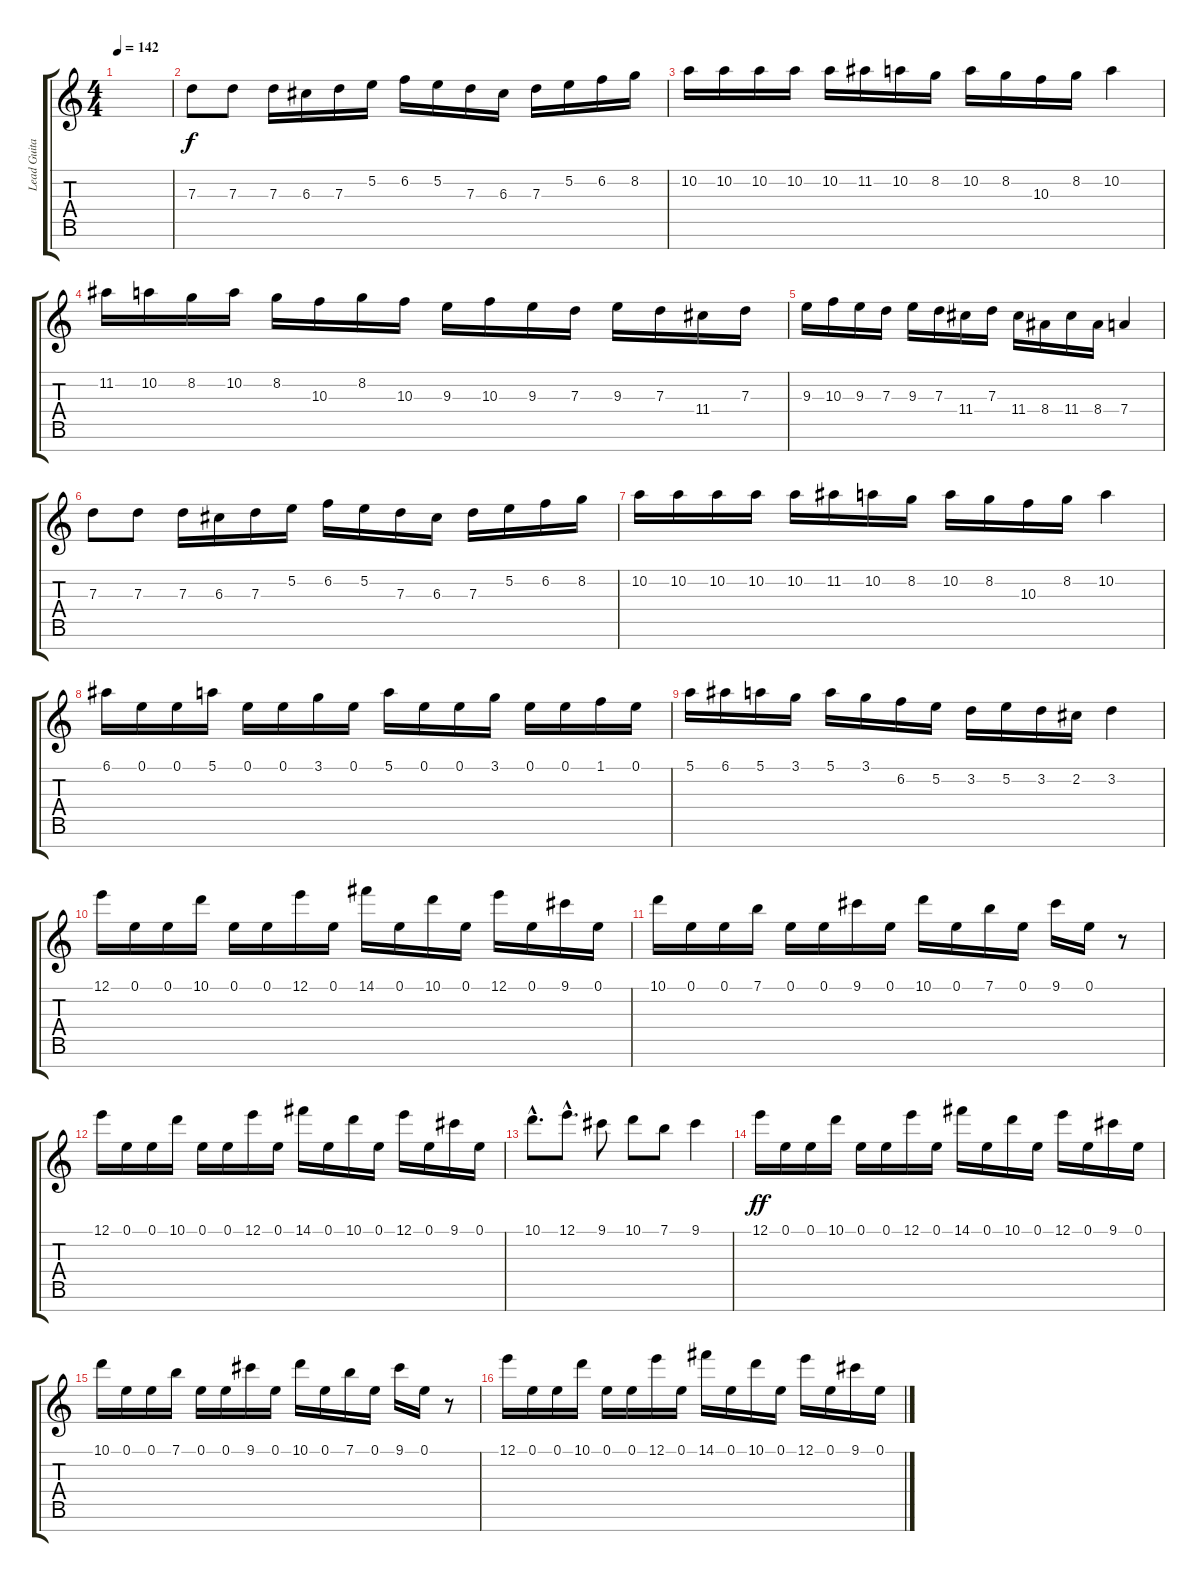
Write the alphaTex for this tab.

\track ("Lead Guitar" "Lead Guita") {instrument distortionguitar}
\staff {score tabs}
\tuning (E4 B3 G3 D3 A2 E2 B1) {hide}
\ts (4 4)
\tempo 142
\clef g2
\ks c
|
7.3.8 7.3.8 7.3.16 6.3.16 7.3.16 5.2.16 6.2.16 5.2.16 7.3.16 6.3.16 7.3.16 5.2.16 6.2.16 8.2.16 |
10.2.16 10.2.16 10.2.16 10.2.16 10.2.16 11.2.16 10.2.16 8.2.16 10.2.16 8.2.16 10.3.16 8.2.16 10.2.4 |
11.2.16 10.2.16 8.2.16 10.2.16 8.2.16 10.3.16 8.2.16 10.3.16 9.3.16 10.3.16 9.3.16 7.3.16 9.3.16 7.3.16 11.4.16 7.3.16 |
9.3.16 10.3.16 9.3.16 7.3.16 9.3.16 7.3.16 11.4.16 7.3.16 11.4.16 8.4.16 11.4.16 8.4.16 7.4.4 |
7.3.8 7.3.8 7.3.16 6.3.16 7.3.16 5.2.16 6.2.16 5.2.16 7.3.16 6.3.16 7.3.16 5.2.16 6.2.16 8.2.16 |
10.2.16 10.2.16 10.2.16 10.2.16 10.2.16 11.2.16 10.2.16 8.2.16 10.2.16 8.2.16 10.3.16 8.2.16 10.2.4 |
6.1.16 0.1.16 0.1.16 5.1.16 0.1.16 0.1.16 3.1.16 0.1.16 5.1.16 0.1.16 0.1.16 3.1.16 0.1.16 0.1.16 1.1.16 0.1.16 |
5.1.16 6.1.16 5.1.16 3.1.16 5.1.16 3.1.16 6.2.16 5.2.16 3.2.16 5.2.16 3.2.16 2.2.16 3.2.4 |
12.1.16 0.1.16 0.1.16 10.1.16 0.1.16 0.1.16 12.1.16 0.1.16 14.1.16 0.1.16 10.1.16 0.1.16 12.1.16 0.1.16 9.1.16 0.1.16 |
10.1.16 0.1.16 0.1.16 7.1.16 0.1.16 0.1.16 9.1.16 0.1.16 10.1.16 0.1.16 7.1.16 0.1.16 9.1.16 0.1.16 r.8 |
12.1.16 0.1.16 0.1.16 10.1.16 0.1.16 0.1.16 12.1.16 0.1.16 14.1.16 0.1.16 10.1.16 0.1.16 12.1.16 0.1.16 9.1.16 0.1.16 |
10.1{hac}.8{d} 12.1{hac}.8{d} 9.1.8 10.1.8 7.1.8 9.1.4 |
12.1.16{dy ff} 0.1.16 0.1.16 10.1.16 0.1.16 0.1.16 12.1.16 0.1.16 14.1.16 0.1.16 10.1.16 0.1.16 12.1.16 0.1.16 9.1.16 0.1.16 |
10.1.16 0.1.16 0.1.16 7.1.16 0.1.16 0.1.16 9.1.16 0.1.16 10.1.16 0.1.16 7.1.16 0.1.16 9.1.16 0.1.16 r.8 |
12.1.16 0.1.16 0.1.16 10.1.16 0.1.16 0.1.16 12.1.16 0.1.16 14.1.16 0.1.16 10.1.16 0.1.16 12.1.16 0.1.16 9.1.16 0.1.16
